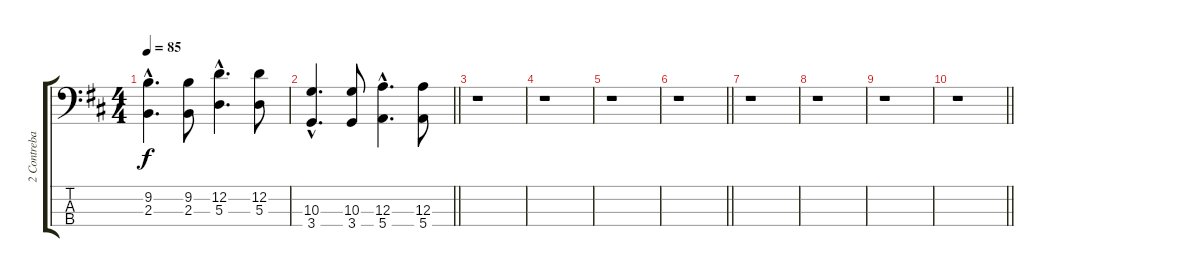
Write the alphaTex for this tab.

\track ("2 Contrebasses " "2 Contreba") {instrument acousticbass}
\staff {score tabs}
\tuning (G2 D2 A1 E1) {hide}
\ts (4 4)
\tempo 85
\clef f4
\ks bminor
(9.2{hac} 2.3{hac}).4{d dy f} (9.2 2.3).8 (12.2{hac} 5.3{hac}).4{d} (12.2 5.3).8 |
\barLineRight lightlight
(10.3{hac} 3.4{hac}).4{d} (10.3 3.4).8 (12.3{hac} 5.4{hac}).4{d} (12.3 5.4).8 |
r.1 |
r.1 |
r.1 |
\barLineRight lightlight
r.1 |
r.1 |
r.1 |
r.1 |
\barLineRight lightlight
r.1
